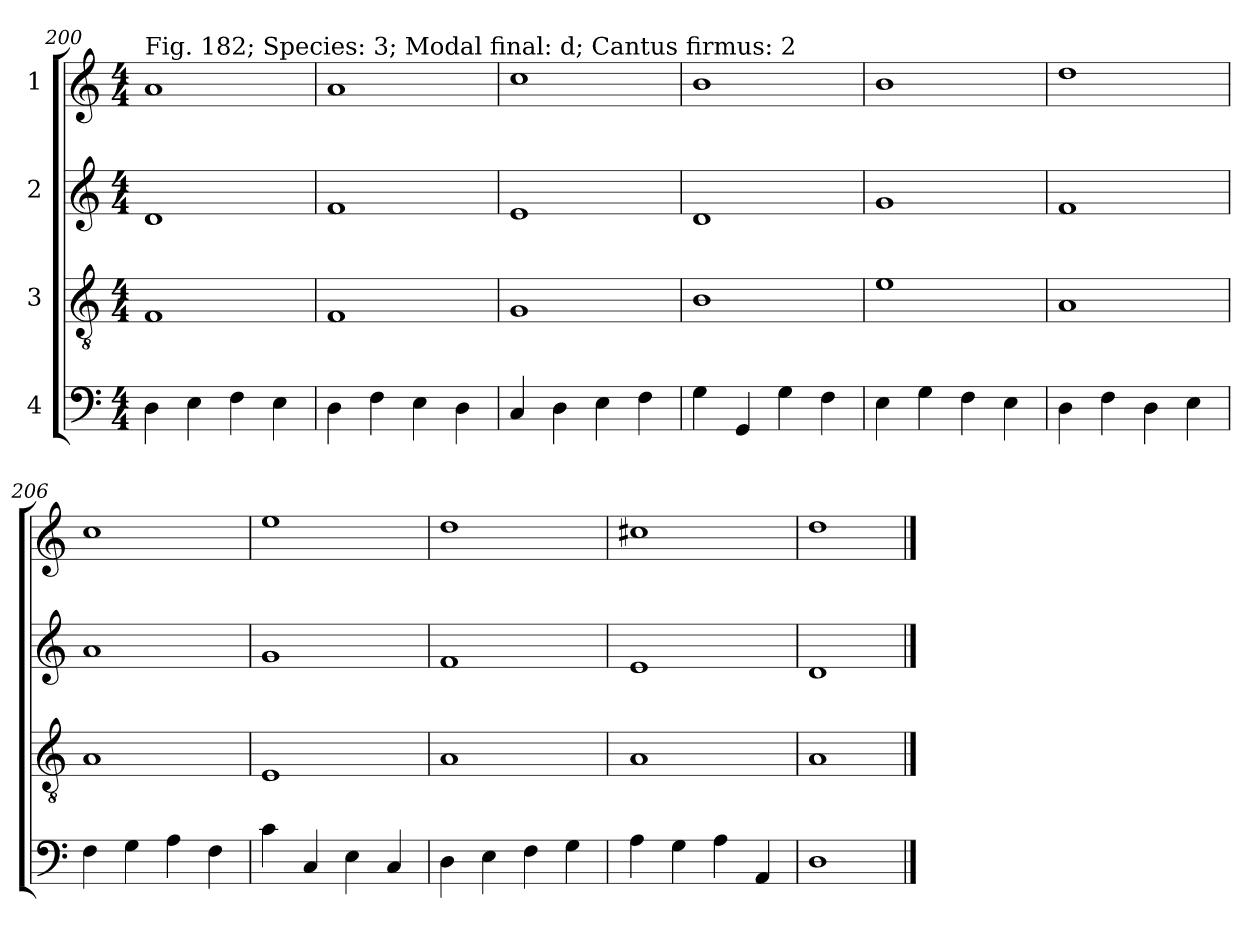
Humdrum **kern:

**kern	**kern	**kern	**kern
*part4	*part3	*part2	*part1
*staff4	*staff3	*staff2	*staff1
*I"4	*I"3	*I"2	*I"1
!!LO:PB:g=z
*clefF4	*clefGv2	*clefG2	*clefG2
*k[]	*k[]	*k[]	*k[]
*M4/4	*M4/4	*M4/4	*M4/4
=200	=200	=200	=200
!	!	!	!LO:TX:a:t=Fig. 182; Species&colon; 3; Modal final&colon; d; Cantus firmus&colon; 2
4D\	1F	1d	1a
4E\	.	.	.
4F\	.	.	.
4E\	.	.	.
=201	=201	=201	=201
4D\	1F	1f	1a
4F\	.	.	.
4E\	.	.	.
4D\	.	.	.
=202	=202	=202	=202
4C/	1G	1e	1cc
4D\	.	.	.
4E\	.	.	.
4F\	.	.	.
=203	=203	=203	=203
4G\	1B	1d	1b
4GG/	.	.	.
4G\	.	.	.
4F\	.	.	.
=204	=204	=204	=204
4E\	1e	1g	1b
4G\	.	.	.
4F\	.	.	.
4E\	.	.	.
=205	=205	=205	=205
4D\	1A	1f	1dd
4F\	.	.	.
4D\	.	.	.
4E\	.	.	.
!!LO:LB:g=z
=206	=206	=206	=206
4F\	1A	1a	1cc
4G\	.	.	.
4A\	.	.	.
4F\	.	.	.
=207	=207	=207	=207
4c\	1E	1g	1ee
4C/	.	.	.
4E\	.	.	.
4C/	.	.	.
=208	=208	=208	=208
4D\	1A	1f	1dd
4E\	.	.	.
4F\	.	.	.
4G\	.	.	.
=209	=209	=209	=209
4A\	1A	1e	1cc#X
4G\	.	.	.
4A\	.	.	.
4AA/	.	.	.
=210	=210	=210	=210
1D	1A	1d	1dd
==	==	==	==
*-	*-	*-	*-
